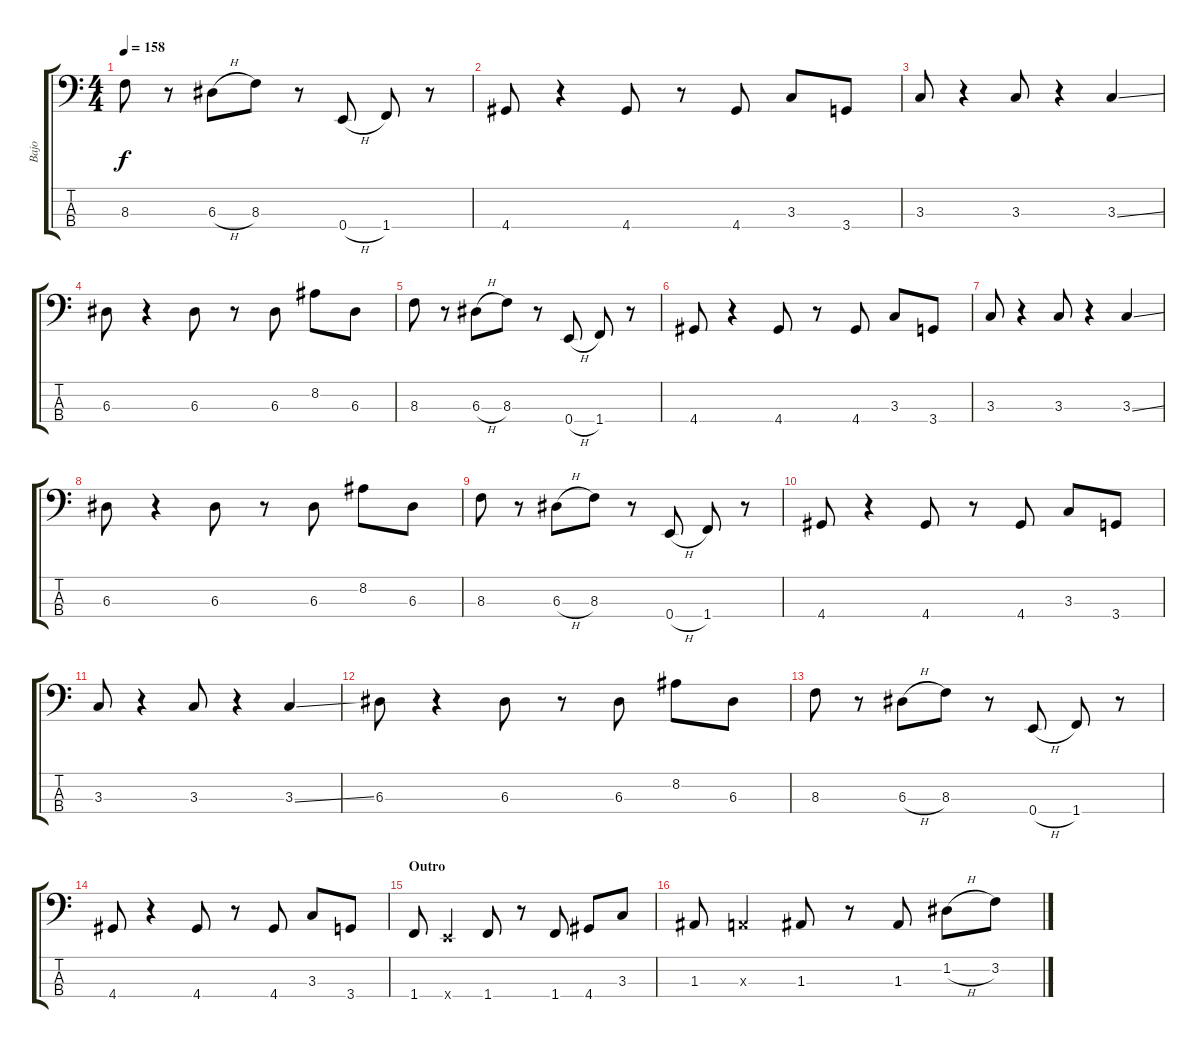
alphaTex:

\track ("Bajo" "Bajo") {instrument electricbassfinger}
\staff {score tabs}
\tuning (G2 D2 A1 E1) {hide}
\ts (4 4)
\tempo 158
\clef f4
\ks c
8.3.8{dy f} r.8 6.3{h}.8 8.3.8 r.8 0.4{h}.8 1.4.8 r.8 |
4.4.8 r.4 4.4.8 r.8 4.4.8 3.3.8 3.4.8 |
3.3.8 r.4 3.3.8 r.4 3.3{ss}.4 |
6.3.8 r.4 6.3.8 r.8 6.3.8 8.2.8 6.3.8 |
8.3.8 r.8 6.3{h}.8 8.3.8 r.8 0.4{h}.8 1.4.8 r.8 |
4.4.8 r.4 4.4.8 r.8 4.4.8 3.3.8 3.4.8 |
3.3.8 r.4 3.3.8 r.4 3.3{ss}.4 |
6.3.8 r.4 6.3.8 r.8 6.3.8 8.2.8 6.3.8 |
8.3.8 r.8 6.3{h}.8 8.3.8 r.8 0.4{h}.8 1.4.8 r.8 |
4.4.8 r.4 4.4.8 r.8 4.4.8 3.3.8 3.4.8 |
3.3.8 r.4 3.3.8 r.4 3.3{ss}.4 |
6.3.8 r.4 6.3.8 r.8 6.3.8 8.2.8 6.3.8 |
8.3.8 r.8 6.3{h}.8 8.3.8 r.8 0.4{h}.8 1.4.8 r.8 |
4.4.8 r.4 4.4.8 r.8 4.4.8 3.3.8 3.4.8 |
\section ("" "Outro")
1.4.8 0.4{x}.4 1.4.8 r.8 1.4.8 4.4.8 3.3.8 |
1.3.8 0.3{x}.4 1.3.8 r.8 1.3.8 1.2{h}.8 3.2.8
